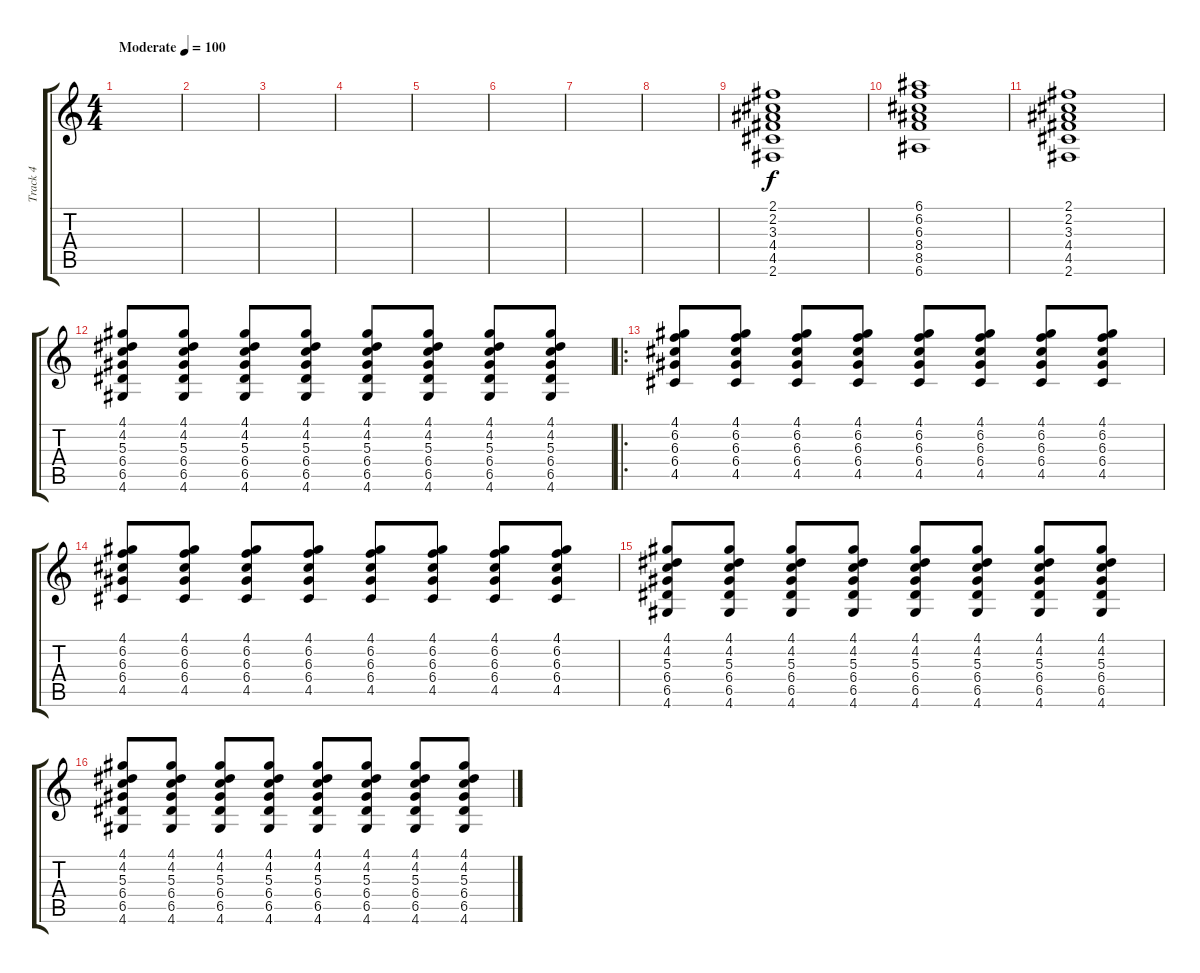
\track ("Track 4" "Track 4") {instrument overdrivenguitar}
\staff {score tabs}
\tuning (E4 B3 G3 D3 A2 E2) {hide}
\ts (4 4)
\tempo (100 "Moderate")
\clef g2
\ks c
|
|
|
|
|
|
|
|
(2.1 2.2 3.3 4.4 4.5 2.6).1 |
(6.1 6.2 6.3 8.4 8.5 6.6).1 |
(2.1 2.2 3.3 4.4 4.5 2.6).1 |
(4.1 4.2 5.3 6.4 6.5 4.6).8 (4.1 4.2 5.3 6.4 6.5 4.6).8 (4.1 4.2 5.3 6.4 6.5 4.6).8 (4.1 4.2 5.3 6.4 6.5 4.6).8 (4.1 4.2 5.3 6.4 6.5 4.6).8 (4.1 4.2 5.3 6.4 6.5 4.6).8 (4.1 4.2 5.3 6.4 6.5 4.6).8 (4.1 4.2 5.3 6.4 6.5 4.6).8 |
\ro
(4.1 6.2 6.3 6.4 4.5).8 (4.1 6.2 6.3 6.4 4.5).8 (4.1 6.2 6.3 6.4 4.5).8 (4.1 6.2 6.3 6.4 4.5).8 (4.1 6.2 6.3 6.4 4.5).8 (4.1 6.2 6.3 6.4 4.5).8 (4.1 6.2 6.3 6.4 4.5).8 (4.1 6.2 6.3 6.4 4.5).8 |
(4.1 6.2 6.3 6.4 4.5).8 (4.1 6.2 6.3 6.4 4.5).8 (4.1 6.2 6.3 6.4 4.5).8 (4.1 6.2 6.3 6.4 4.5).8 (4.1 6.2 6.3 6.4 4.5).8 (4.1 6.2 6.3 6.4 4.5).8 (4.1 6.2 6.3 6.4 4.5).8 (4.1 6.2 6.3 6.4 4.5).8 |
(4.1 4.2 5.3 6.4 6.5 4.6).8 (4.1 4.2 5.3 6.4 6.5 4.6).8 (4.1 4.2 5.3 6.4 6.5 4.6).8 (4.1 4.2 5.3 6.4 6.5 4.6).8 (4.1 4.2 5.3 6.4 6.5 4.6).8 (4.1 4.2 5.3 6.4 6.5 4.6).8 (4.1 4.2 5.3 6.4 6.5 4.6).8 (4.1 4.2 5.3 6.4 6.5 4.6).8 |
(4.1 4.2 5.3 6.4 6.5 4.6).8 (4.1 4.2 5.3 6.4 6.5 4.6).8 (4.1 4.2 5.3 6.4 6.5 4.6).8 (4.1 4.2 5.3 6.4 6.5 4.6).8 (4.1 4.2 5.3 6.4 6.5 4.6).8 (4.1 4.2 5.3 6.4 6.5 4.6).8 (4.1 4.2 5.3 6.4 6.5 4.6).8 (4.1 4.2 5.3 6.4 6.5 4.6).8
